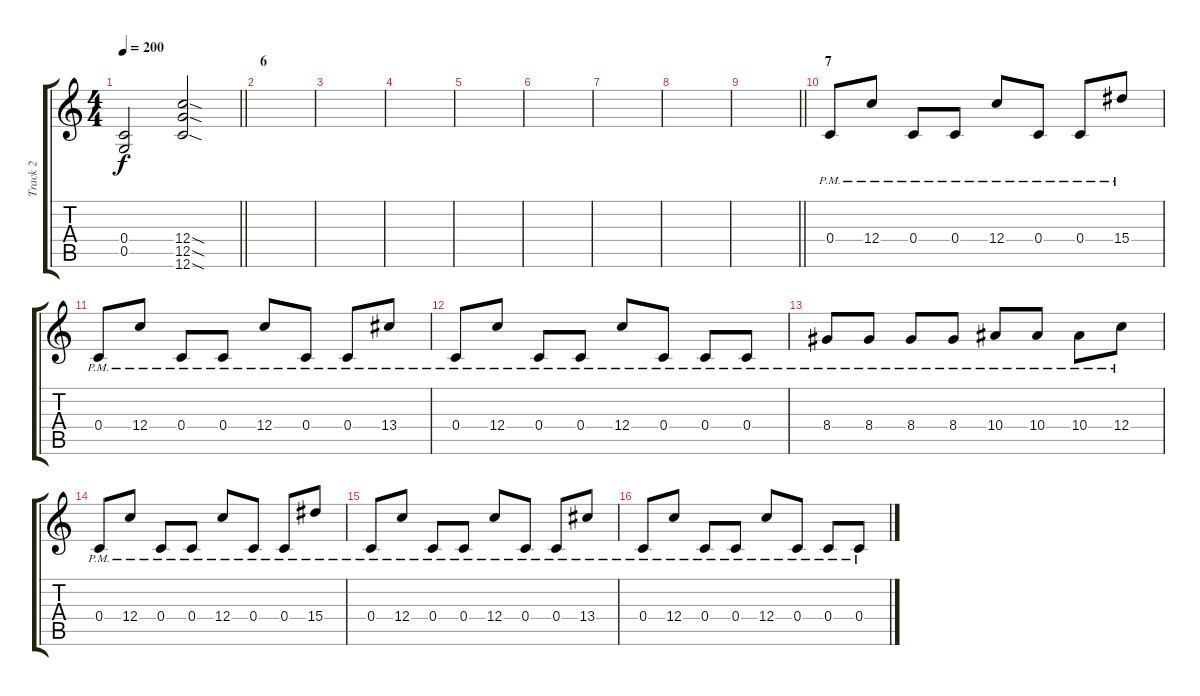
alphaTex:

\track ("Track 2" "Track 2") {instrument distortionguitar}
\staff {score tabs}
\tuning (D4 A3 F3 C3 G2 C2) {hide}
\ts (4 4)
\tempo 200
\clef g2
\barLineRight lightlight
\ks c
(0.4{t} 0.5{t}).2{dy f} (12.4{sod} 12.5{sod} 12.6{sod}).2 |
\section ("" "6")
|
|
|
|
|
|
|
\barLineRight lightlight
|
\section ("" "7")
0.4{pm}.8 12.4{pm}.8 0.4{pm}.8 0.4{pm}.8 12.4{pm}.8 0.4{pm}.8 0.4{pm}.8 15.4{pm}.8 |
0.4{pm}.8 12.4{pm}.8 0.4{pm}.8 0.4{pm}.8 12.4{pm}.8 0.4{pm}.8 0.4{pm}.8 13.4{pm}.8 |
0.4{pm}.8 12.4{pm}.8 0.4{pm}.8 0.4{pm}.8 12.4{pm}.8 0.4{pm}.8 0.4{pm}.8 0.4{pm}.8 |
8.4{pm}.8 8.4{pm}.8 8.4{pm}.8 8.4{pm}.8 10.4{pm}.8 10.4{pm}.8 10.4{pm}.8 12.4{pm}.8 |
0.4{pm}.8 12.4{pm}.8 0.4{pm}.8 0.4{pm}.8 12.4{pm}.8 0.4{pm}.8 0.4{pm}.8 15.4{pm}.8 |
0.4{pm}.8 12.4{pm}.8 0.4{pm}.8 0.4{pm}.8 12.4{pm}.8 0.4{pm}.8 0.4{pm}.8 13.4{pm}.8 |
0.4{pm}.8 12.4{pm}.8 0.4{pm}.8 0.4{pm}.8 12.4{pm}.8 0.4{pm}.8 0.4{pm}.8 0.4{pm}.8
